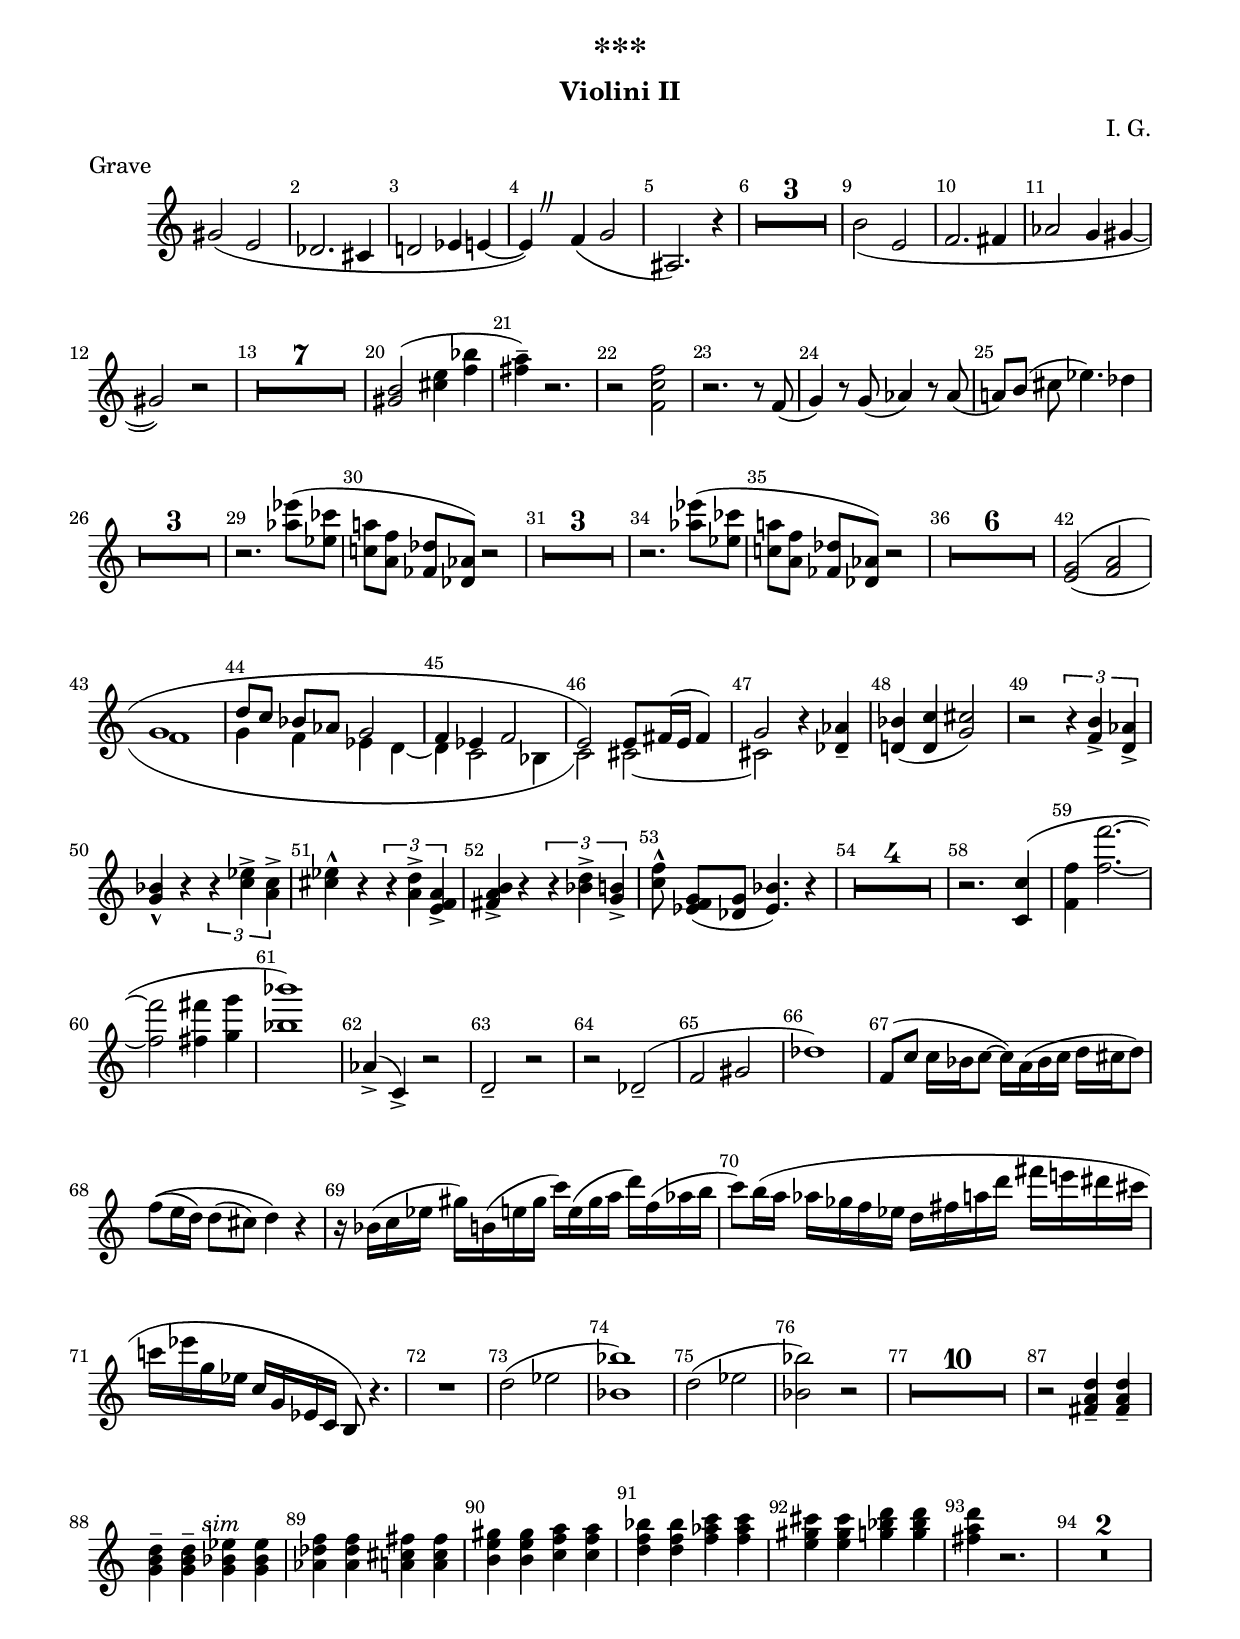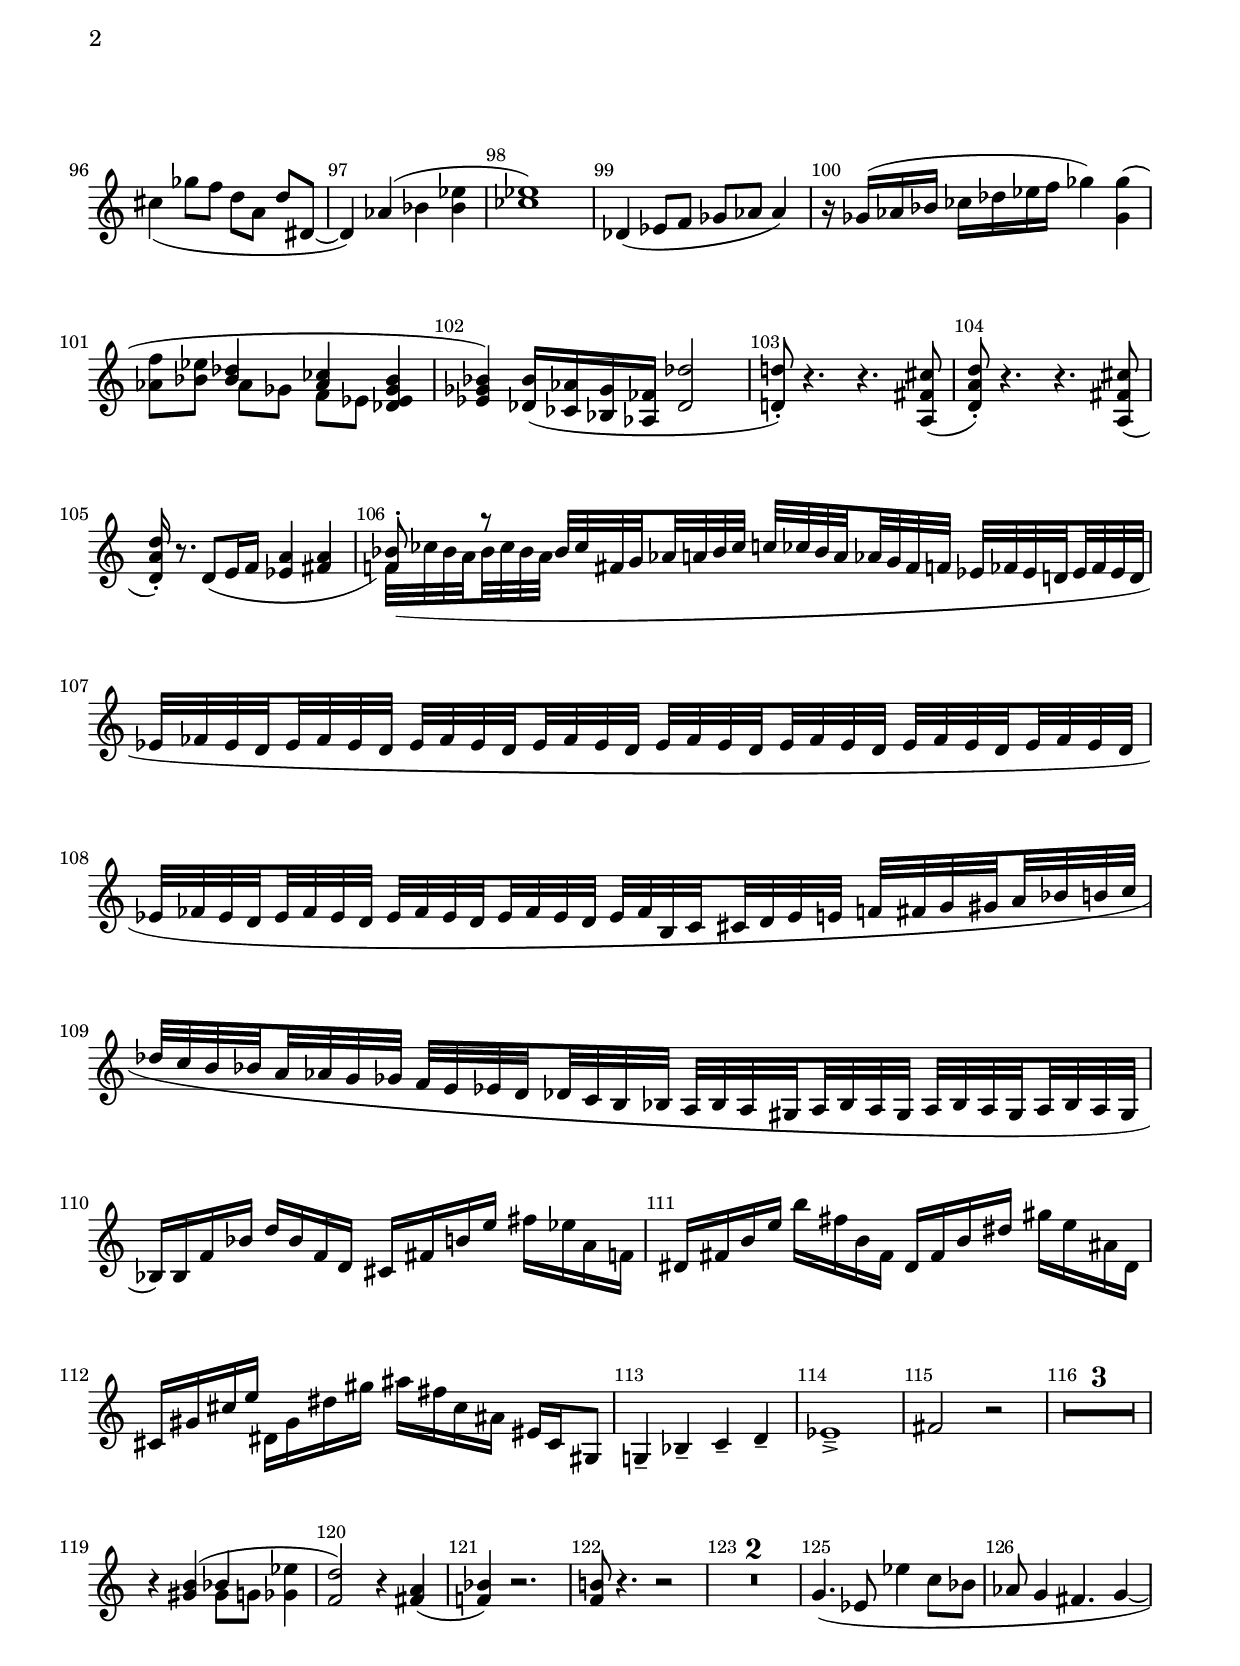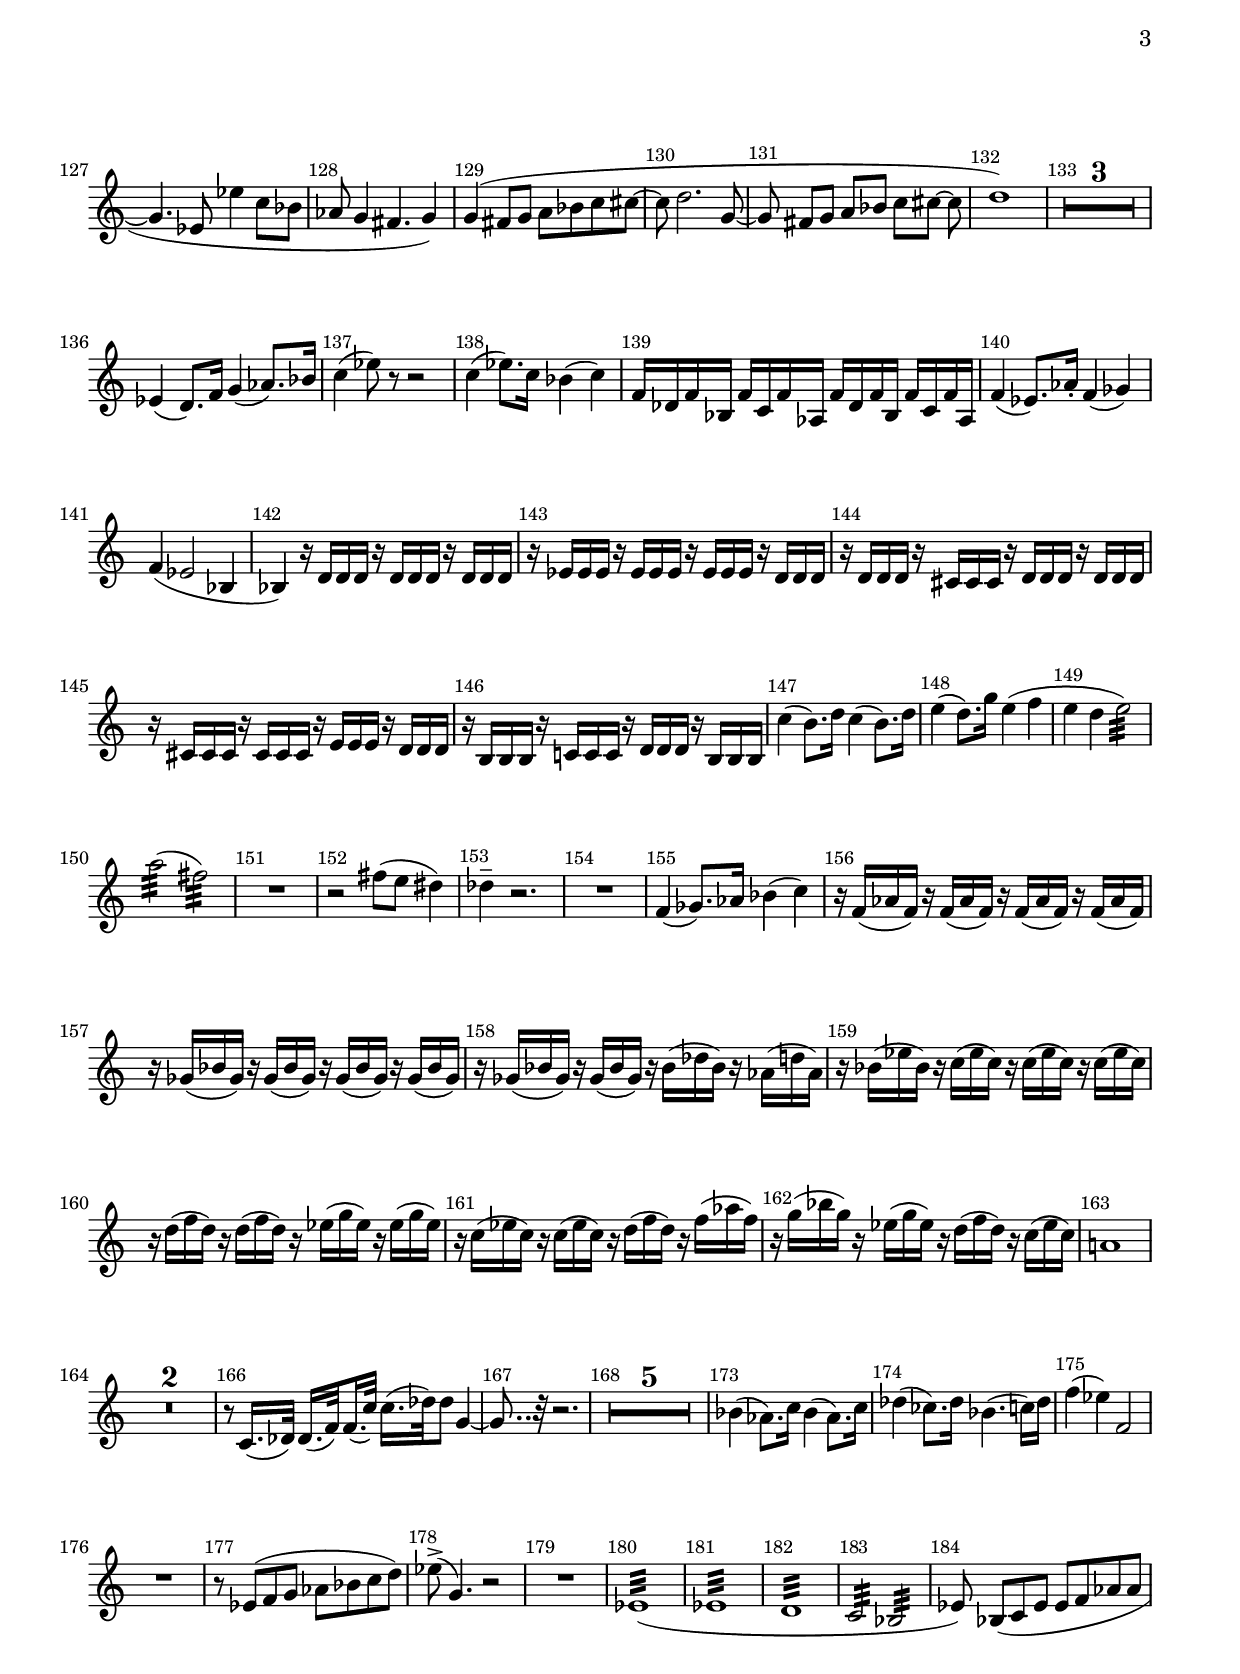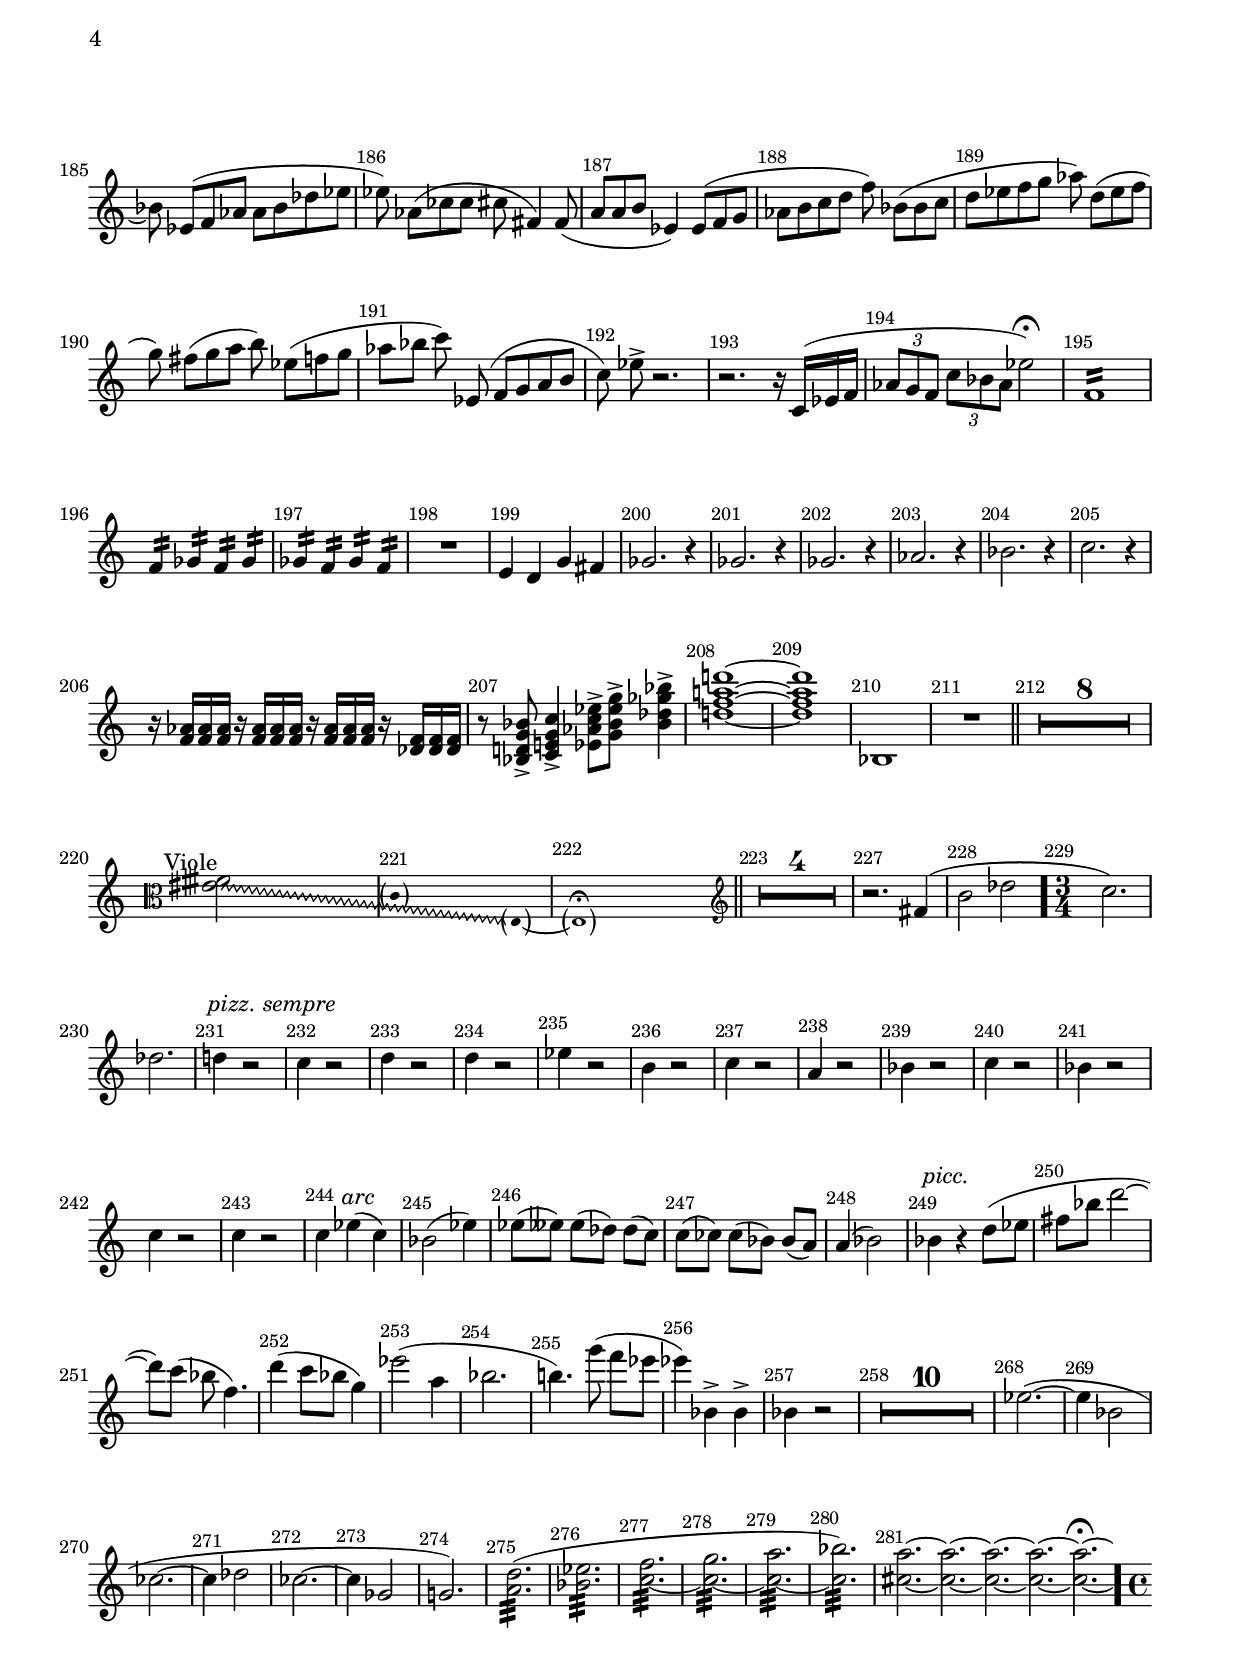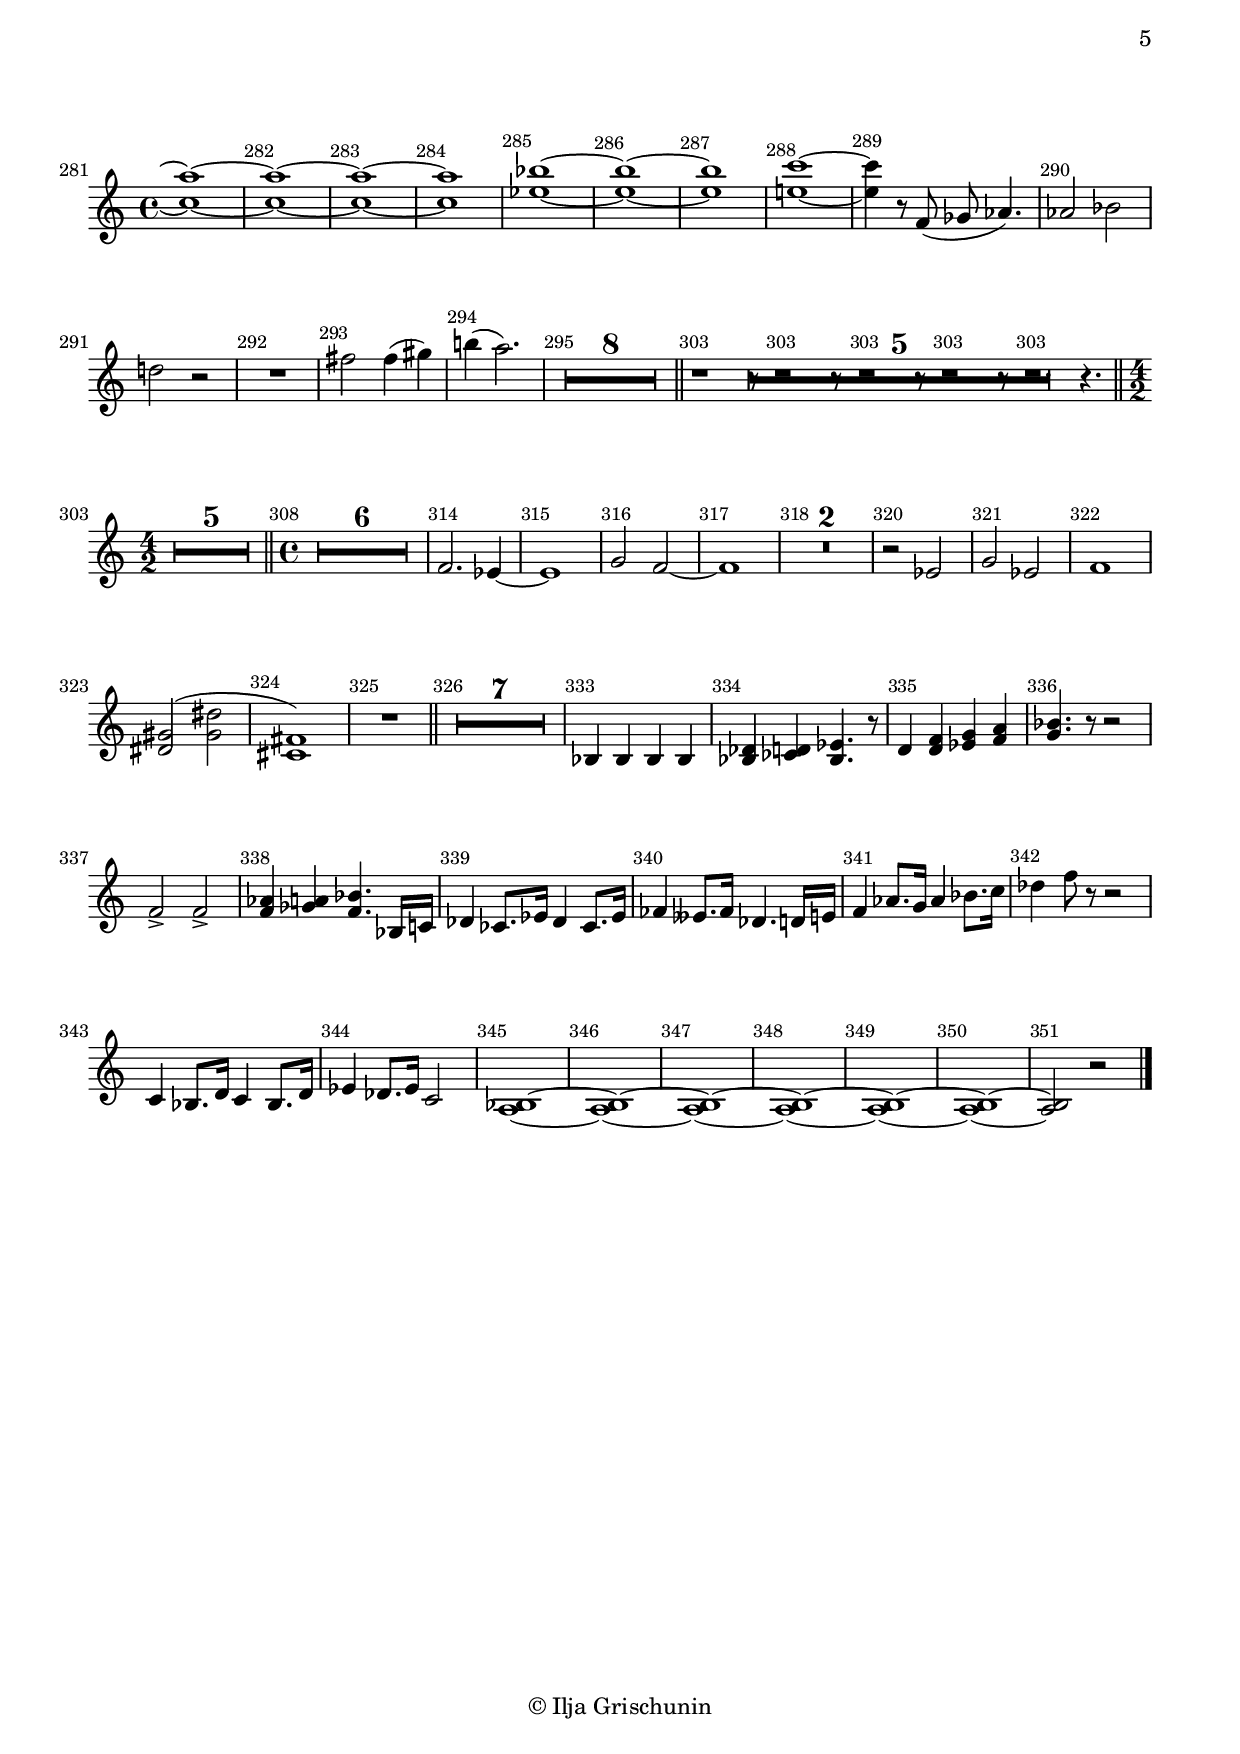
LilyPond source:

\version "2.19.15"
%\version "2.18.0"

\language "deutsch"

\header {
  title = "***"
  subtitle = "Violini II"
  meter = "Grave"
  composer = "I. G."
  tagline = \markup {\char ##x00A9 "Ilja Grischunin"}
}

#(ly:set-option 'relative-includes #t)
\paper {
  %#(set-paper-size "a4")
  top-system-spacing.basic-distance = #20
  top-markup-spacing.basic-distance = #5
  markup-system-spacing.basic-distance = #20
  system-system-spacing.basic-distance = #18
  last-bottom-spacing.basic-distance = #15
  left-margin = 15
  right-margin = 15
  %two-sided = ##t
  %inner-margin = 25
  %outer-margin = 15
}

\layout {
  indent = 10
  \context {
    \Score
    \override BarNumber.break-visibility = ##(#f #t #t)
    %\remove "Bar_number_engraver"
  }
}

\version "2.19.15"
%\version "2.18.0"

\language "deutsch"

%{
  \layout {
  \context {
  \Voice
  \consists "Melody_engraver"
  \override Stem.neutral-direction = #'()
  }
  }
%}

\include "noteHeads.ly"

makeOctaves =
#(define-music-function (parser location arg mus)
   (integer? ly:music?)
   #{<<  \withMusicProperty #'to-relative-callback
         #(lambda (m p)
            (let ((mu (ly:music-property m 'element)))
              (ly:music-transpose mu (ly:make-pitch (- arg) 0 0))
              (ly:make-music-relative! mu p)
              (ly:music-transpose mu (ly:make-pitch arg 0 0)))
            p)
         \transpose c' $(ly:make-pitch arg 0 0) $mus
         $mus
     >>
   #})

vniTwoMusic = \relative {
  \overrideTimeSignatureSettings 4/4 1/4 #'(1 1 1 1) #'()
  %\time #'(2 2 2 2) 4/4
  \override MultiMeasureRest #'expand-limit = #2
  \set Score.skipBars = ##t
  \override Staff.TimeSignature #'stencil = ##f
  \override BreathingSign.text = \markup {
    \musicglyph #"scripts.caesura.curved"
  }
  \override MultiMeasureRest.expand-limit = #2
  \set baseMoment = #(ly:make-moment 1 8)
  gis'2( e des2. cis4 d!2 es4 e~ e)\breathe
  f( g2 ais,2.) r4 R1*3
  h'2_( e, f2. fis4 as2 g4 gis~ gis2) r2 R1*7
  <gis h>2(<cis e>4<f b><fis a>--) r2. r2 <f, c' f>
  r2. r8 f( g4) r8 g( as4) r8 as(
  a!) h( cis\noBeam es4.) des4 R1*3
  r2. <as' es'>8(<es ces'>
  <c! a'!><a f'><fes des'>[<des as'>]) r2 R1*3
  r2. <as'' es'>8(<es ces'>
  <c! a'!><a f'><fes des'>[<des as'>]) r2 R1*6
  <<
    {
      \once\override Slur.positions = #'(1 . 1)
      g2( a g1 d'8[ c] b as g2 f4 es f2 e) e8 fis16( e fis4)
      g2
    }
    \\
    {
      \once\override Slur.positions = #'(1 . 1)
      \stemUp e2( f \stemDown f1 g4 f es d~ d c2 b4
      c2) cis~ cis!
    }
  >>
  r4 <des as'>--<d! b'>(<d c'><g cis>2)
  r2 \times 2/3 {r4 <f h>-><d as'>->}
  <g b>-^ r \times 2/3 {r <c es>-><a c>->}
  <cis es>-^ r \times 2/3 {r <a d>-><e f a>->}
  <fis a h>-> r \times 2/3 {r <b d>-><g h>->}
  <c f>8-^\noBeam<es, f g>(<des g><es b'>4.) r4 R1*4
  r2. \makeOctaves #1 {
    c4( f
    %\ottava #1
    %\set Staff.ottavation = #"8"
    f'2.~ f2 fis4 g b1)
    %\ottava #0
  }
  as,4->^( c,->) r2 d-- r r des--( f gis des'1)
  f,8( c' c16 b c8~ c16) a( b c d cis d8)
  f8(\( e16 d) d8( cis) d4\) r
  r16 b( c es gis) h,( e gis c) e,( gis a d) f,( as h
  c8) h16( a as ges f es d fis a d fis e! dis cis
  c! es g, es c g es c h8) r4. R1 d'2( es <b b'>1)
  d2( es <b b'>2) r R1*10 r2 <fis a d>4-- q--
  <g h d>--
  \override TextScript.extra-offset = #'(2 . -1)
  q--^\markup {\italic sim}<g b es> q
  <as des f> q <a cis fis> q < h e gis> q <c f a> q
  <d f b> q <f as c> q <e gis cis> q <g b d> q <fis a d> r2.
  R1*2 cis4_( ges'8 f d[ a] d dis,~ dis4) as'( b <b es>
  <ces es>1) des,4( es8 f ges as as4)
  r16 ges( as b ces des es f ges4) <ges, ges'>(
  <as f'>8<b es>
  <<
    {
      <b des>4<as ces>
    }
    \\
    {
      as8 ges f[ es]
    }
  >>
  <des es ges b>4
  <es ges b>)<des b'>16(<ces as'><b ges'><as fes'><des des'>2
  <d! d'!>8-.) r4. r <a fis' cis'>8(
  <d a' d>-.) r4. r <a fis' cis'>8( <d a' d>16-.) r8.
  \shape #'((0 . 0) (0 . 0) (2 . -2) (5 . 0)) Slur
  d8( e16 f <es a>4<fis a>)
  <<
    {
      <f! b>8-. r
    }
    \\
    {
      \set baseMoment = #(ly:make-moment 1 8)
      \set subdivideBeams = ##t
      f32 ces' b a b ces b a
    }
  >>
  \stemNeutral
  \set baseMoment = #(ly:make-moment 1 8)
  \set subdivideBeams = ##t
  \override TupletBracket #'bracket-visibility = #'if-no-beam
  \shape #'((-16 . -3.5) (0 . -3) (0 . 0) (0 . 0)) Slur
  b32( ces fis, g as a b ces c ces b a as g fis f es fes es d!
  \repeat unfold 13 {es fes es d}
  es fes h, c cis d es e f fis g gis a b h c
  des c h b a as g ges f e es d des c h b
  \repeat unfold 4 {a b a gis}
  \set subdivideBeams = ##f
  b16) b f' b d b f d cis fis h e fis es a, f
  dis fis h e h' fis h, fis dis fis h dis gis e ais, dis,
  cis gis' cis e dis, gis dis' gis ais fis cis ais eis cis gis8
  g!4-- b-- c-- d-- es1---> fis2 r R1*3 r4 <gis h>(
  <<
    {
      b4
    }
    \\
    {
      gis8[ g]
    }
  >>
  <ges es'>4<f d'>2) r4 <fis a>(<f! b>) r2. <f h!>8 r 4. r2 R1*2
  g4._( es8 es'4 c8 b as g4 fis4. g4~ g4. es8 es'4 c8 b as g4 fis4. g4)
  g( fis8 g a b c cis~ cis d2.  g,8~ g fis8[ g] a[ b] c[ cis]~ cis d1) R1*3
  es,4( d8.) f16 g4( as8.) b16 c4( es8) r r2 c4( es8.) c16 b4( c)
  f,16 des f b, f' c f as, f' des f b, f' c f as,
  f'4( es8.) as16-. f4( ges) f4( es2 b4 b) \repeat unfold 3 {r16 d d d}
  \repeat unfold 3 {r es es es} \repeat unfold 2 {r d d d} r cis cis cis
  \repeat unfold 2 {r d d d} \repeat unfold 2 {r cis cis cis}
  r e e e r d d d r h h h r c! c c r d d d r h h h
  c'4( h8.) d16 c4( h8.) d16 e4( d8.) g16 e4( f e d e2:32)
  a2:32( fis2:32) R1 r2 fis8( e dis4) des-- r2. R1 f,4( ges8.) as16 b4( c)
  \repeat unfold 4 {r16 f,( as f)} \repeat unfold 6 {r ges( b ges)}
  r b( des b) r as( d as) r b( es b) \repeat unfold 3 {r c( es c)}
  \repeat unfold 2 {r d( f d)} \repeat unfold 2 {r es( g es)}
  \repeat unfold 2 {r c( es c)} r d( f d) r f( as f)
  r g( b g) r es( g es) r d( f d) r c( es c) a!1 R1*2
  \set subdivideBeams = ##t
  r8 c,16.( des32) des16.( f32) f16.( c'32) c16.( des32) des8 g,4~
  g8.. r32 r2. R1*5 b4( as8.) c16 b4( as8.) c16 des4( ces8.) des16 b4.( c16) des
  f4( es) f,2 R1 r8 es( f g as b c d) es->( g,4.) r2 R1
  es1:32( es1:32 d1:32 c2:32 b2:32 es8)\noBeam b_( c es es f as as b)\noBeam
  es,( f as as b des es es)\noBeam as,( ces ces cis fis,4) fis8_(
  a a h es,4) es8( f g as h c d f)\noBeam b,( b c d es f g as)\noBeam d,( es f
  g)\noBeam fis( g a h)\noBeam es,( f g as b c)\noBeam es,,( f g a h
  c)\noBeam es-> r2. r r16 c,( es f \tuplet 3/2 4 {as8 g f c' b as} es'2)\fermata
  f,1:16 \repeat unfold 2 {f4:16 ges4:16} \repeat unfold 2 {ges4:16 f4:16}
  R1 e4 d g fis \repeat unfold 3 {ges2. r4} as2. r4 b2. r4 c2. r4
  \repeat unfold 3 {r16 <f, as> q q} r <des f> q q
  r8 <b d! g b>-><c e! g c>4-><es as c es>8-><g b es g>-><b des ges b>4->
  <d! f a! d!>1~ q b, R1
  \bar "||"
  R1*8
  \cueClef "alto"
  %\override Score.SpacingSpanner.strict-note-spacing = ##t
  \set Score.proportionalNotationDuration = #(ly:make-moment 1/8)
  \override Glissando.style = #'zigzag
  \once\override TextScript.extra-offset = #'(-5 . 0)
  <eis fisih>2^"Viole"\glissando
  \override NoteColumn.glissando-skip = ##t
  s
  \hide Staff.Stem
  \override ParenthesesItem.padding = #0.2
  \override ParenthesesItem.font-size = #8
  \teeny\parenthesize c4 s2
  \revert NoteColumn.glissando-skip
  \parenthesize e,4~
  \once\override Script.extra-offset = #'(0 . -3)
  \parenthesize e1\fermata
  \undo \hide Staff.Stem
  \normalsize
  \unset Score.proportionalNotationDuration
  \cueClefUnset
  \bar "||"
  R1*4 r2. fis'4( h2 des
  \bar "."
  \revert Staff.TimeSignature.stencil
  \time 3/4
  c2.) des
  \override TextScript.extra-offset = #'(-.5 . .3)
  d!4^\markup {\italic "pizz. sempre"} r2
  c4 r2 d4 r2 d4 r2 es4 r2 h4 r2 c4 r2 a4 r2 b4 r2
  c4 r2 b4 r2 c4 r2 c4 r2
  c4 es(^\markup {\italic arc} c)
  b2( es4) es8( eses) eses[( des]) des( c)
  c( ces) ces[( b]) b( a) a4( b2)
  \override TextScript.extra-offset = #'(-.5 . .3)
  b4^\markup {\italic picc.} r d8( es fis b d2~
  d8) c( b\noBeam f4.) d'4( c8 b g4) es'2( a,4 b2.
  h!4.) g'8(\noBeam f es es4) b,-> b-> b r2 R2.*10
  es2.~( es4 b2 ces2.~ ces4 des2 ces2.~ ces4 ges2 g!2.)
  <a d>2.:32( <b es>2.:32 <c_~ f>2.:32<c_~ g'>2.:32
  <c_~ a'>2.:32<c b'>2.:32)
  \cadenzaOn
  <cis a'>~ q~ q~ q~ q~\fermata
  \cadenzaOff
  \bar "."
  \time 4/4
  q1~ q~ q~ q <es b'>~ q~ q <e! c'>~ q4 r8 f,( ges as4.)
  as2 b d! r R1 fis2 fis4( gis) h!( a2.)
   R1*8
  \bar "||"
  \cadenzaOn
  r1 r8 \bar ""
  r1 r8 \bar ""
  r1 r8 \bar ""
  r1 r8 \bar ""
  r1. r4.
  \cadenzaOff
  \bar "||"
  \time 4/2
  R1*10
  \bar "||"
  \time 4/4
  R1*6
  f,2. es4~ es1 g2 f~ f1 R1*2
  r2 es g es f1
  <dis gis>2( <gis dis'> <cis, fis>1)
  R1 \bar "||"
  R1*7
  \unset baseMoment
  b4 b b b <b des><ces d><b es>4. r8
  d4 <d f><es g><f a><g b>4. r8 r2
  f2-> f-> <f as>4<ges a><f b>4. b,16 c!
  des4 ces8. es16 des4 ces8. es16
  fes4 eses8. fes16 des4. d16 e
  f4 as8. g16 as4 b8. c16 des4 f8 r r2
  c,4 b8. d16 c4 b8. d16 es4 des8. es16 c2
  <a b>1~ q~ q~ q~ q~ q~ q2 r
  \bar "|."
}


\score {
  \new Staff \vniTwoMusic
}